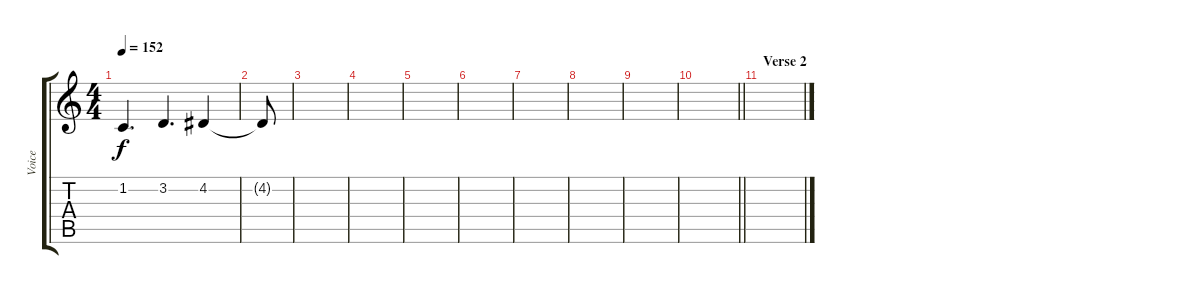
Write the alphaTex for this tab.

\track ("Voice" "Voice") {instrument flute}
\staff {score tabs}
\tuning (E4 B3 G3 D3 A2 E2) {hide}
\ts (4 4)
\tempo 152
\clef g2
\ks c
1.2.4{d dy f} 3.2.4{d} 4.2.4 |
4.2{t}.8 |
|
|
|
|
|
|
|
\barLineRight lightlight
|
\section ("" "Verse 2")
